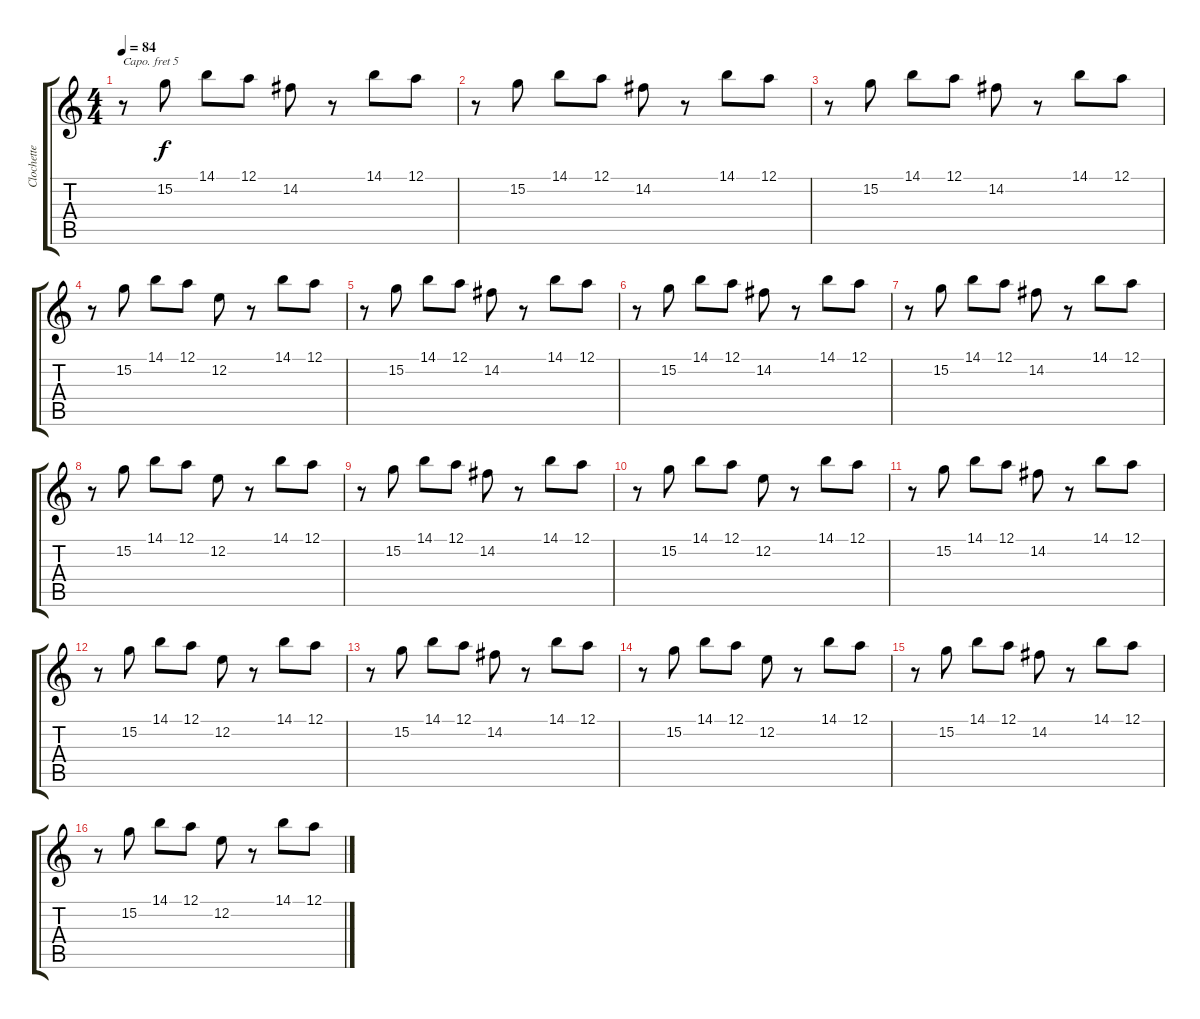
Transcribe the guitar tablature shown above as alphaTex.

\track ("Clochette" "Clochette") {instrument vibraphone}
\staff {score tabs}
\capo 5
\tuning (E4 B3 G3 D3 A2 E2) {hide}
\ts (4 4)
\tempo 84
\clef g2
\ks c
r.8{dy f instrument vibraphone} 15.2.8 14.1.8 12.1.8 14.2.8 r.8 14.1.8 12.1.8 |
r.8 15.2.8 14.1.8 12.1.8 14.2.8 r.8 14.1.8 12.1.8 |
r.8 15.2.8 14.1.8 12.1.8 14.2.8 r.8 14.1.8 12.1.8 |
r.8 15.2.8 14.1.8 12.1.8 12.2.8 r.8 14.1.8 12.1.8 |
r.8 15.2.8 14.1.8 12.1.8 14.2.8 r.8 14.1.8 12.1.8 |
r.8 15.2.8 14.1.8 12.1.8 14.2.8 r.8 14.1.8 12.1.8 |
r.8 15.2.8 14.1.8 12.1.8 14.2.8 r.8 14.1.8 12.1.8 |
r.8 15.2.8 14.1.8 12.1.8 12.2.8 r.8 14.1.8 12.1.8 |
r.8 15.2.8 14.1.8 12.1.8 14.2.8 r.8 14.1.8 12.1.8 |
r.8 15.2.8 14.1.8 12.1.8 12.2.8 r.8 14.1.8 12.1.8 |
r.8 15.2.8 14.1.8 12.1.8 14.2.8 r.8 14.1.8 12.1.8 |
r.8 15.2.8 14.1.8 12.1.8 12.2.8 r.8 14.1.8 12.1.8 |
r.8 15.2.8 14.1.8 12.1.8 14.2.8 r.8 14.1.8 12.1.8 |
r.8 15.2.8 14.1.8 12.1.8 12.2.8 r.8 14.1.8 12.1.8 |
r.8 15.2.8 14.1.8 12.1.8 14.2.8 r.8 14.1.8 12.1.8 |
r.8 15.2.8 14.1.8 12.1.8 12.2.8 r.8 14.1.8 12.1.8
